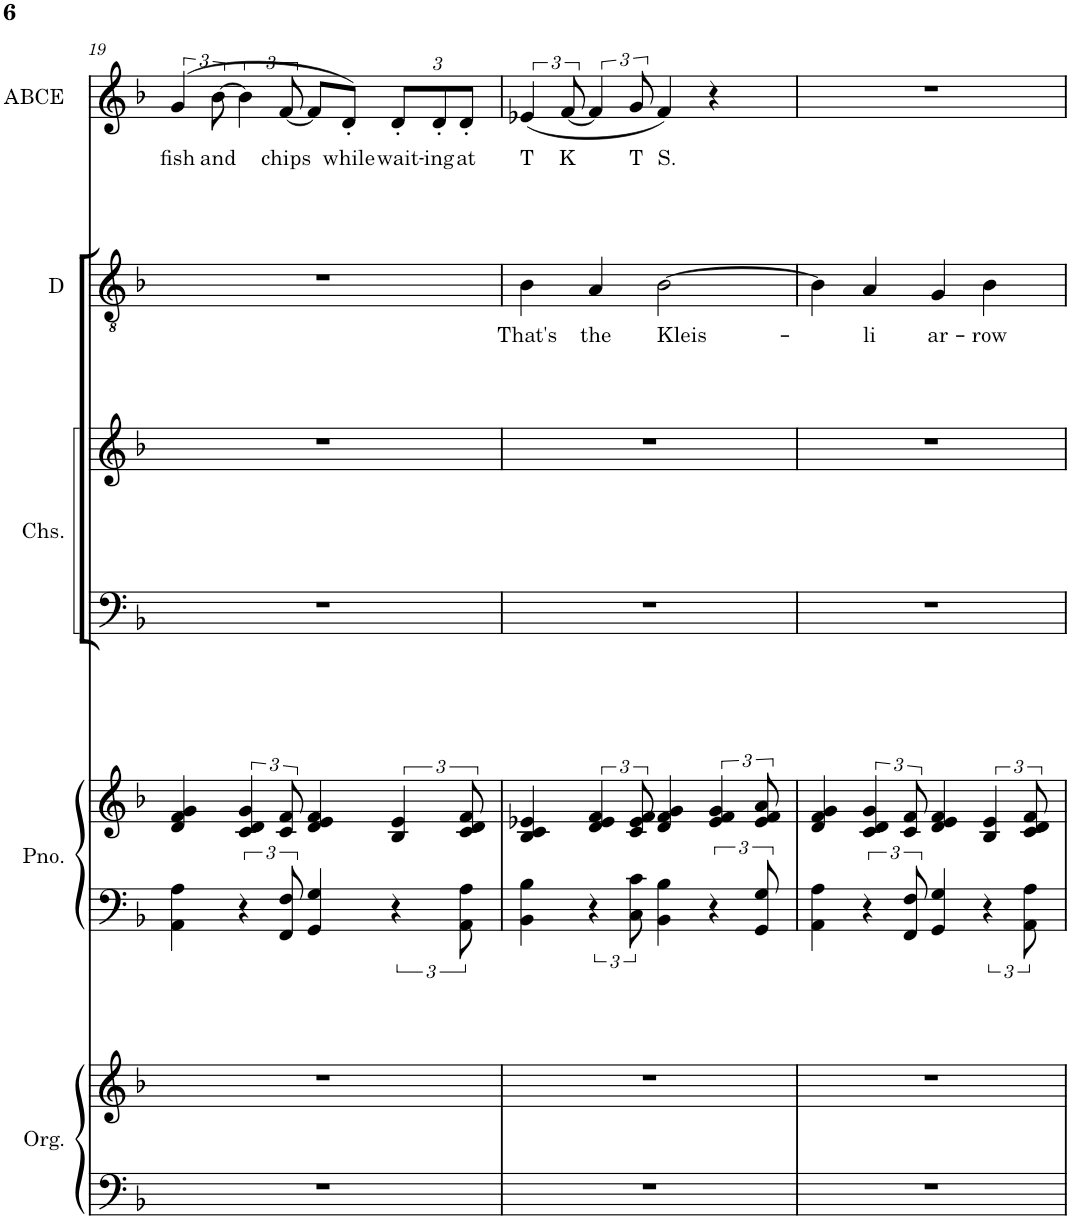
**kern	**kern	**kern	**kern	**kern	**kern	**kern	**text	**kern	**text
*part5	*part5	*part4	*part4	*part3	*part3	*part2	*part2	*part1	*part1
*staff8	*staff7	*staff6	*staff5	*staff4	*staff3	*staff2	*staff2	*staff1	*staff1
*I"Organ	*	*I"Piano	*	*I"Chorus	*	*I"Dan	*	*I"Allie Belle Celle Ellie	*
*I'Org.	*	*I'Pno.	*	*I'Chs.	*	*I'D	*	*I'ABCE	*
!!LO:PB:g=z
*clefF4	*clefG2	*clefF4	*clefG2	*clefF4	*clefG2	*clefGv2	*	*clefG2	*
*	*	*	*	*	*	*Trd8c14	*	*Trd1c2	*
*k[b-]	*k[b-]	*k[b-]	*k[b-]	*k[b-]	*k[b-]	*k[b-]	*	*k[b-]	*
*M4/4	*M4/4	*M4/4	*M4/4	*M4/4	*M4/4	*M4/4	*	*M4/4	*
=19	=19	=19	=19	=19	=19	=19	=19	=19	=19
!	!	!	!	!	!	!	!	!	!LO:LY:b
1r	1r	4AA\ 4A\	4d/ 4f/ 4g/	1r	1r	1r	.	(6g/	fish
!	!	!	!	!	!	!	!	!	!LO:LY:b
.	.	.	.	.	.	.	.	[4b-\	and
.	.	6r	6c/ 6d/ 6g/	.	.	.	.	.	.
!	!	!	!	!	!	!	!	!	!LO:LY:b
.	.	12FF/ 12F/	12c/ 12f/	.	.	.	.	[12f/	chips
.	.	4GG/ 4G/	4d/ 4e/ 4f/	.	.	.	.	8f/L]	.
!	!	!	!	!	!	!	!	!	!LO:LY:b
.	.	.	.	.	.	.	.	8d'/J)	while
*	*	*	*	*	*	*	*	*Xbrackettup	*
!	!	!	!	!	!	!	!	!	!LO:LY:b
.	.	6r	6B-/ 6e/	.	.	.	.	12d'/L	wait-
!	!	!	!	!	!	!	!	!	!LO:LY:b
.	.	.	.	.	.	.	.	12d'/	-ing
!	!	!	!	!	!	!	!	!	!LO:LY:b
.	.	12AA\ 12A\	12c/ 12d/ 12f/	.	.	.	.	12d'/J	at
=20	=20	=20	=20	=20	=20	=20	=20	=20	=20
!	!	!	!	!	!	!	!LO:LY:b	!	!LO:LY:b
1r	1r	4BB-\ 4B-\	4B-/ 4c/ 4e-X/	1r	1r	4B-\	That's	(6e-X/	T
!	!	!	!	!	!	!	!	!	!LO:LY:b
.	.	.	.	.	.	.	.	[4f/	K
!	!	!	!	!	!	!	!LO:LY:b	!	!
.	.	6r	6d/ 6e-/ 6f/	.	.	4A/	the	.	.
!	!	!	!	!	!	!	!	!	!LO:LY:b
.	.	12C\ 12c\	12c/ 12e-/ 12f/	.	.	.	.	12g/	T
!	!	!	!	!	!	!	!LO:LY:b	!	!LO:LY:b
.	.	4BB-\ 4B-\	4d/ 4f/ 4g/	.	.	[2B-\	Kleis-	4f/)	S.
.	.	6r	6e-/ 6f/ 6g/	.	.	.	.	4r	.
.	.	12GG/ 12G/	12e-/ 12f/ 12a/	.	.	.	.	.	.
=21	=21	=21	=21	=21	=21	=21	=21	=21	=21
1r	1r	4AA\ 4A\	4d/ 4f/ 4g/	1r	1r	4B-\]	.	1r	.
!	!	!	!	!	!	!	!LO:LY:b	!	!
.	.	6r	6c/ 6d/ 6g/	.	.	4A/	li	.	.
.	.	12FF/ 12F/	12c/ 12f/	.	.	.	.	.	.
!	!	!	!	!	!	!	!LO:LY:b	!	!
.	.	4GG/ 4G/	4d/ 4e/ 4f/	.	.	4G/	ar-	.	.
!	!	!	!	!	!	!	!LO:LY:b	!	!
.	.	6r	6B-/ 6e/	.	.	4B-\	-row	.	.
.	.	12AA\ 12A\	12c/ 12d/ 12f/	.	.	.	.	.	.
=	=	=	=	=	=	=	=	=	=
*-	*-	*-	*-	*-	*-	*-	*-	*-	*-
